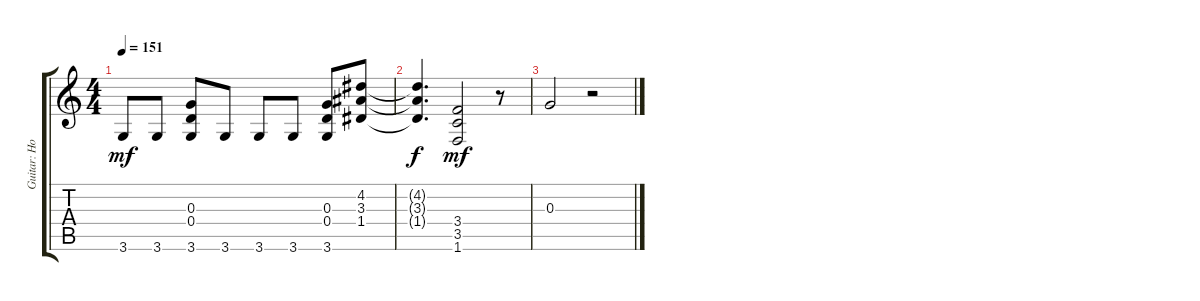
\track ("Guitar: Howard Leese" "Guitar: Ho") {instrument overdrivenguitar}
\staff {score tabs}
\tuning (E4 B3 G3 D3 A2 E2) {hide}
\ts (4 4)
\tempo 151
\clef g2
\ks c
3.6.8{dy mf} 3.6.8 (0.3 0.4 3.6).8 3.6.8 3.6.8 3.6.8 (0.3 0.4 3.6).8 (4.2 3.3 1.4).8 |
(4.2{t} 3.3{t} 1.4{t}).4{d dy f} (3.4 3.5 1.6).2{dy mf} r.8 |
0.3.2 r.2
